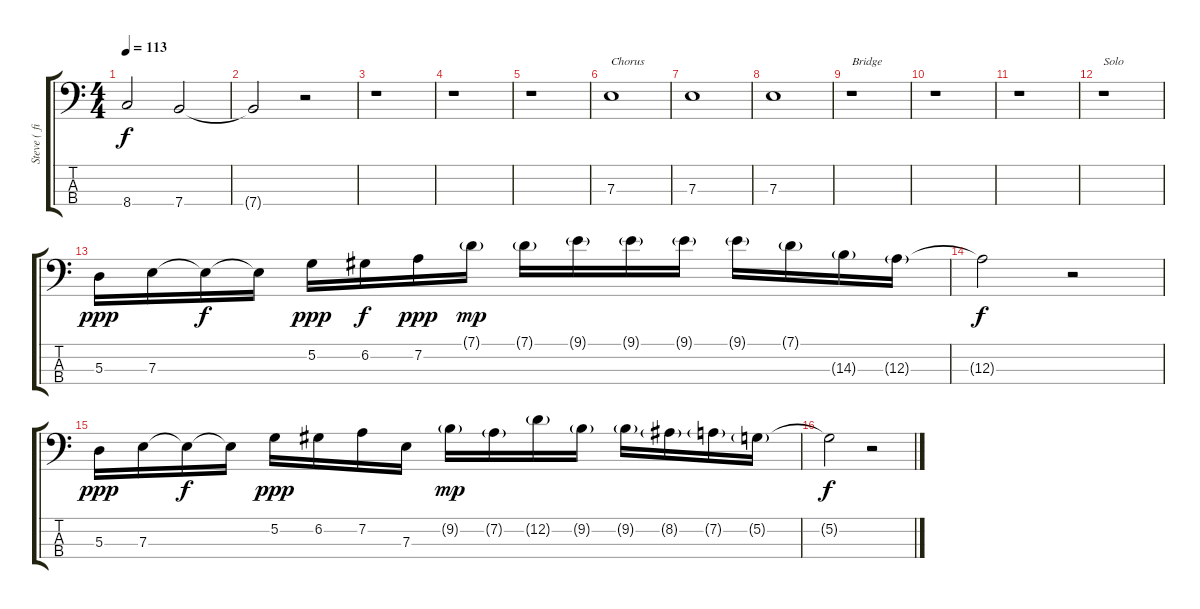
\track ("Steve ( fills )" "Steve ( fi") {instrument electricbassfinger}
\staff {score tabs}
\tuning (G2 D2 A1 E1) {hide}
\ts (4 4)
\tempo 113
\clef f4
\ks c
8.4.2{dy f} 7.4.2 |
7.4{t}.2 r.2 |
r.1 |
r.1 |
r.1 |
7.3.1{txt "Chorus"} |
7.3.1 |
7.3.1 |
r.1{txt "Bridge"} |
r.1 |
r.1 |
r.1{txt "Solo"} |
5.3.16{dy ppp} 7.3.16 7.3{t}.16{dy f} 7.3{t}.16 5.2.16{dy ppp} 6.2.16{dy f} 7.2.16{dy ppp} 7.1{g}.16{dy mp} 7.1{g}.16 9.1{g}.16 9.1{g}.16 9.1{g}.16 9.1{g}.16 7.1{g}.16 14.3{g}.16 12.3{g}.16 |
12.3{t}.2{dy f} r.2 |
5.3.16{dy ppp} 7.3.16 7.3{t}.16{dy f} 7.3{t}.16 5.2.16{dy ppp} 6.2.16 7.2.16 7.3.16 9.2{g}.16{dy mp} 7.2{g}.16 12.2{g}.16 9.2{g}.16 9.2{g}.16 8.2{g}.16 7.2{g}.16 5.2{g}.16 |
5.2{t}.2{dy f} r.2
